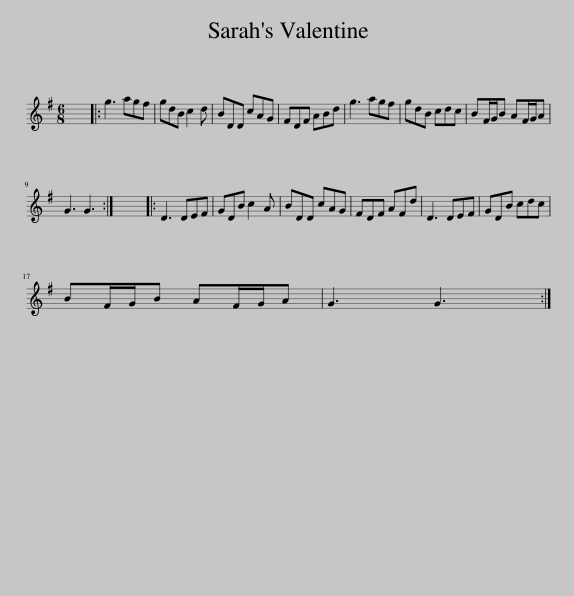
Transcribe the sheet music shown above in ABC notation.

X:1
L:1/8
M:6/8
I:linebreak $
K:G
V:1 treble
V:1
 x6 |: g3 agf | gdB c2 d | BDD cAG | FDF ABd | %5
 g3 agf | gdB cdc | BF/G/B AF/G/A |$ G3 G3 :| x6 |: %10
 D3 DEF | GDB c2 A | BDD cAG | FDF AFd | D3 DEF | %15
 GDB cdc |$ BF/G/B AF/G/A | G3 G3 :| %18
